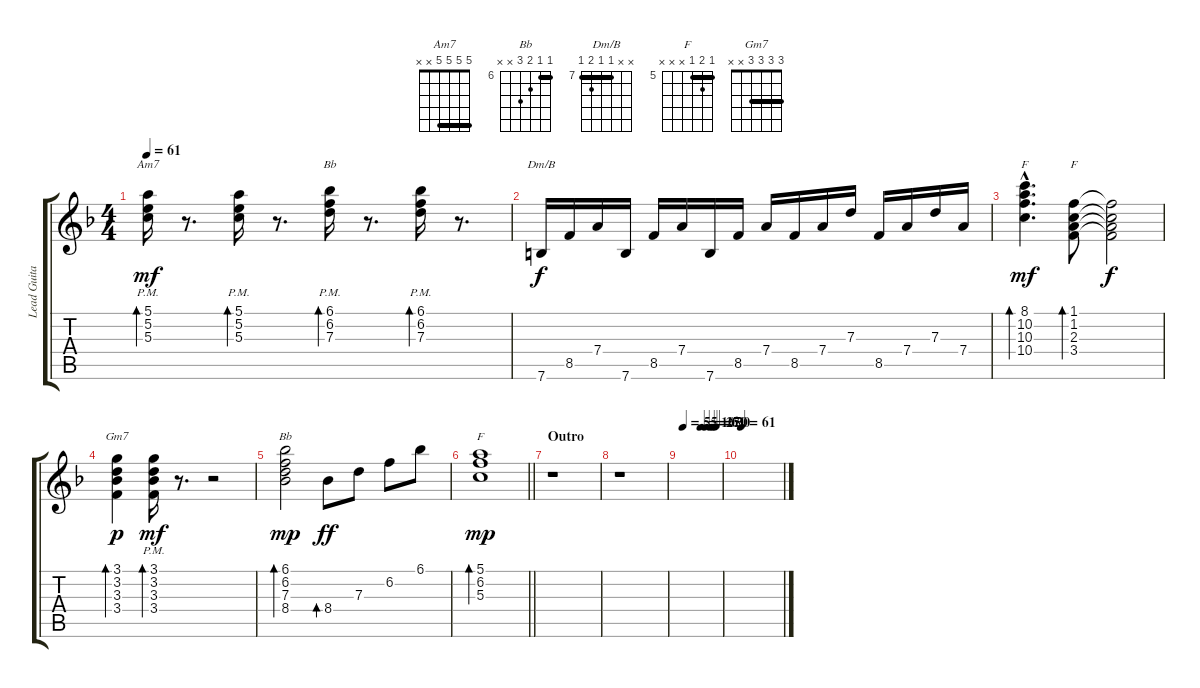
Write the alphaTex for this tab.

\track ("Lead Guitar" "Lead Guita") {instrument distortionguitar}
\staff {score tabs}
\tuning (E4 B3 G3 D3 A2 E2) {hide}
\chord ("Am7" 5 5 5 5 x x) {barre 5}
\chord ("Bb" 6 6 7 x x x) {firstfret 6 barre 6}
\chord ("Dm/B" x x 7 7 8 7) {firstfret 7 barre 7}
\chord ("F" 8 10 10 10 x x) {firstfret 8}
\chord ("F" 1 1 2 3 x x) {barre 1}
\chord ("Gm7" 3 3 3 3 x x) {barre 3}
\chord ("Bb" 6 6 7 8 x x) {firstfret 6 barre 6}
\chord ("F" 5 6 5 x x x) {firstfret 5 barre 5}
\ts (4 4)
\tempo 61
\clef g2
\ks f
(5.1 5.2 5.3{pm}).16{bd 30 ch "Am7" dy mf} r.8{d} (5.1 5.2 5.3{pm}).16{bd 30} r.8{d} (6.1 6.2 7.3{pm}).16{bd 30 ch "Bb"} r.8{d} (6.1 6.2 7.3{pm}).16{bd 30} r.8{d} |
7.6.16{ch "Dm/B" dy f} 8.5.16 7.4.16 7.6.16 8.5.16 7.4.16 7.6.16 8.5.16 7.4.16 8.5.16 7.4.16 7.3.16 8.5.16 7.4.16 7.3.16 7.4.16 |
(8.1{hac} 10.2{hac} 10.3{hac} 10.4{hac}).4{d bd 60 ch "F" dy mf} (1.1 1.2 2.3 3.4).8{bd 240 ch "F"} (1.1{t} 1.2{t} 2.3{t} 3.4{t}).2{dy f} |
(3.1 3.2 3.3 3.4).4{bd 30 ch "Gm7" dy p} (3.1 3.2 3.3 3.4{pm}).16{bd 30 dy mf} r.8{d} r.2 |
(6.1 6.2 7.3 8.4).2{bd 60 ch "Bb" dy mp} 8.4.8{bd 120 dy ff} 7.3.8 6.2.8 6.1.8 |
\barLineRight lightlight
(5.1 6.2 5.3).1{bd 120 ch "F" dy mp} |
\section ("" "Outro")
r.1 |
r.1 |
\tempo (55 0.0625)
\tempo (10 0.5)
\tempo (27 0.625)
\tempo (61 0.75)
\tempo (50 0.8125)
\tempo (30 0.875)
|
\tempo 61
